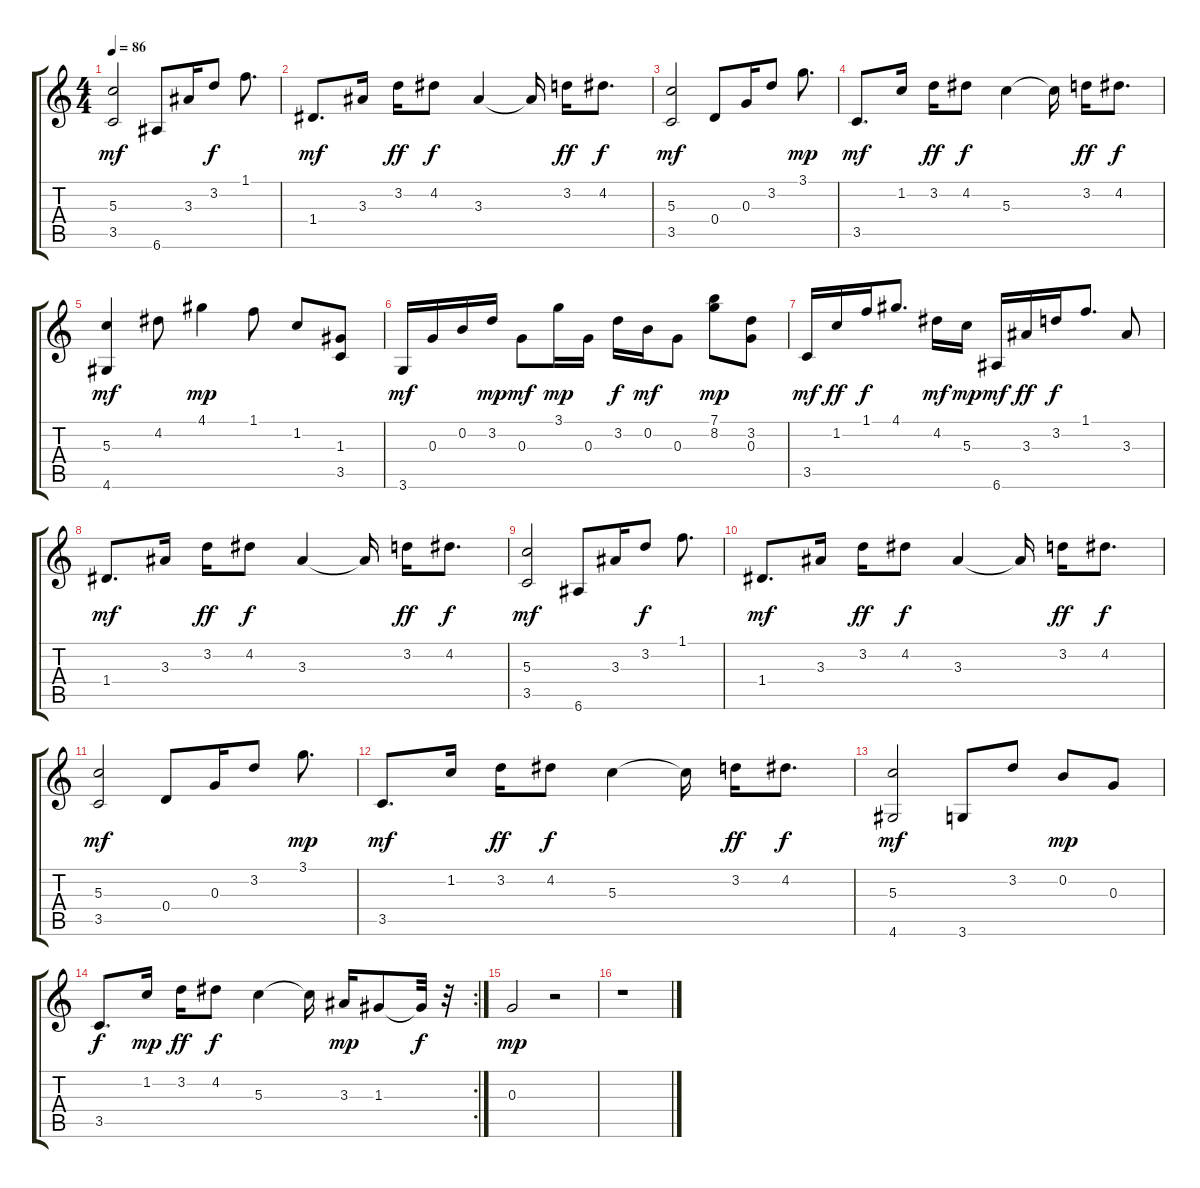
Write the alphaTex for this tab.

\track "" {instrument acousticguitarnylon}
\staff {score tabs}
\tuning (E4 B3 G3 D3 A2 E2) {hide}
\ts (4 4)
\tempo 86
\clef g2
\ks c
(5.3 3.5).2{dy mf} 6.6.8 3.3.16 3.2.8{dy f} 1.1.8{d} |
1.4.8{d dy mf} 3.3.16 3.2.16{dy ff} 4.2.8{dy f} 3.3.4 3.3{t}.16 3.2.16{dy ff} 4.2.8{d dy f} |
(5.3 3.5).2{dy mf} 0.4.8 0.3.16 3.2.8 3.1.8{d dy mp} |
3.5.8{d dy mf} 1.2.16 3.2.16{dy ff} 4.2.8{dy f} 5.3.4 5.3{t}.16 3.2.16{dy ff} 4.2.8{d dy f} |
(5.3 4.6).4{dy mf} 4.2.8 4.1.4{dy mp} 1.1.8 1.2.8 (1.3 3.5).8 |
3.6.16{dy mf} 0.3.16 0.2.16 3.2.16{dy mp} 0.3.8{dy mf} 3.1.16{dy mp} 0.3.16 3.2.16{dy f} 0.2.16{dy mf} 0.3.8 (7.1 8.2).8{dy mp} (3.2 0.3).8 |
3.5.16{dy mf} 1.2.16{dy ff} 1.1.16{dy f} 4.1.8{d} 4.2.16{dy mf} 5.3.16{dy mp} 6.6.16{dy mf} 3.3.16{dy ff} 3.2.16{dy f} 1.1.8{d} 3.3.8 |
1.4.8{d dy mf} 3.3.16 3.2.16{dy ff} 4.2.8{dy f} 3.3.4 3.3{t}.16 3.2.16{dy ff} 4.2.8{d dy f} |
(5.3 3.5).2{dy mf} 6.6.8 3.3.16 3.2.8{dy f} 1.1.8{d} |
1.4.8{d dy mf} 3.3.16 3.2.16{dy ff} 4.2.8{dy f} 3.3.4 3.3{t}.16 3.2.16{dy ff} 4.2.8{d dy f} |
(5.3 3.5).2{dy mf} 0.4.8 0.3.16 3.2.8 3.1.8{d dy mp} |
3.5.8{d dy mf} 1.2.16 3.2.16{dy ff} 4.2.8{dy f} 5.3.4 5.3{t}.16 3.2.16{dy ff} 4.2.8{d dy f} |
(5.3 4.6).2{dy mf} 3.6.8 3.2.8 0.2.8{dy mp} 0.3.8 |
\rc 2
3.5.8{d dy f} 1.2.16{dy mp} 3.2.16{dy ff} 4.2.8{dy f} 5.3.4 5.3{t}.16 3.3.16{dy mp} 1.3.8 1.3{t}.32{dy f} r.32 |
0.3.2{dy mp volume 10} r.2 |
r.1
